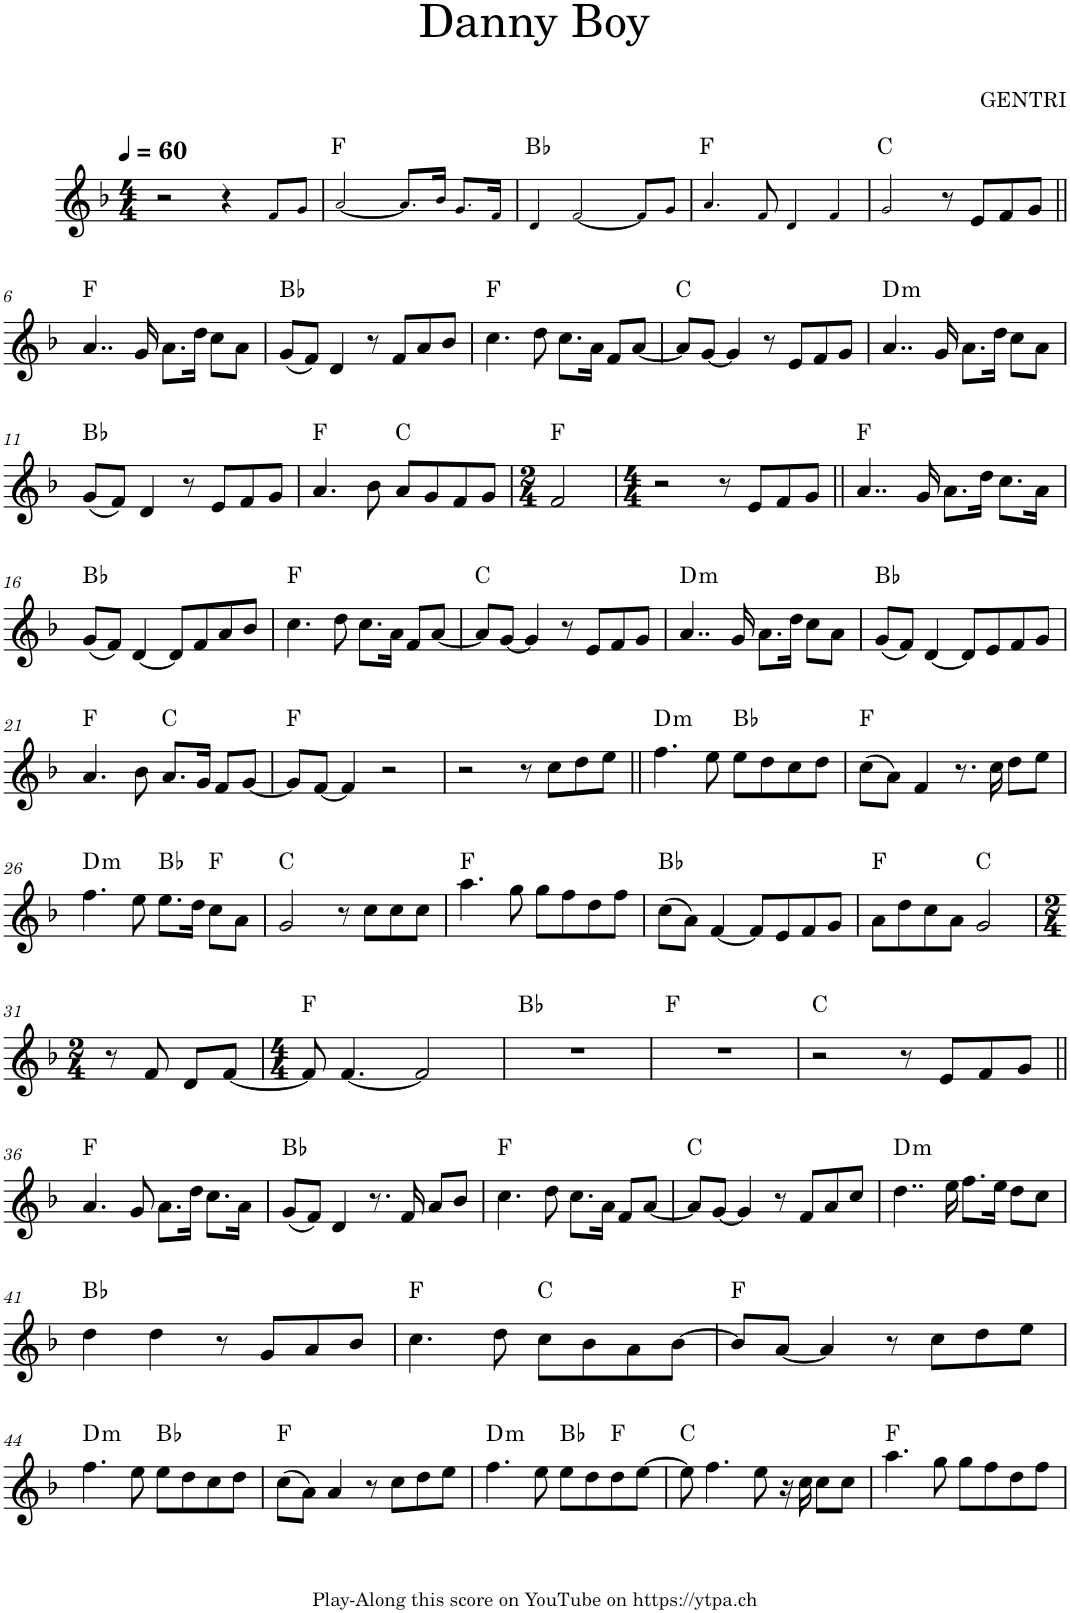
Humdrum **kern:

**kern	**harte
*part1	*part1
*staff1	*
*I"Piano	*
*I'Pno.	*
*clefG2	*
*k[b-]	*
*M4/4	*
*MM60	*
=1	=1
2r	.
4r	.
8f!/L	.
8g!/J	.
=2	=2
[2a!/	F:maj
8.a!/L]	.
16b-!/Jk	.
8.g!/L	.
16f!/Jk	.
=3	=3
4d!/	Bb:maj
[2f!/	.
8f!/L]	.
8g!/J	.
=4	=4
4.a!/	F:maj
8f!/	.
4d!/	.
4f!/	.
=5	=5
2g!/	C:maj
8r	.
8e/L	.
8f/	.
8g/J	.
!!LO:LB:g=z
=6||	=6||
4..a/	F:maj
16g/	.
8.a\L	.
16dd\Jk	.
8cc\L	.
8a\J	.
=7	=7
(8g/L	Bb:maj
8f/J)	.
4d/	.
8r	.
8f/L	.
8a/	.
8b-/J	.
=8	=8
4.cc\	F:maj
8dd\	.
8.cc\L	.
16a\Jk	.
8f/L	.
[8a/J	.
=9	=9
8a/L]	C:maj
[8g/J	.
4g/]	.
8r	.
8e/L	.
8f/	.
8g/J	.
=10	=10
!	!LO:H:kt=m
4..a/	D:min
16g/	.
8.a\L	.
16dd\Jk	.
8cc\L	.
8a\J	.
!!LO:LB:g=z
=11	=11
(8g/L	Bb:maj
8f/J)	.
4d/	.
8r	.
8e/L	.
8f/	.
8g/J	.
=12	=12
4.a/	F:maj
8b-\	.
8a/L	C:maj
8g/	.
8f/	.
8g/J	.
=13	=13
*M2/4	*
2f/	F:maj
=14	=14
*M4/4	*
2r	.
8r	.
8e/L	.
8f/	.
8g/J	.
=15||	=15||
4..a/	F:maj
16g/	.
8.a\L	.
16dd\Jk	.
8.cc\L	.
16a\Jk	.
!!LO:LB:g=z
=16	=16
(8g/L	Bb:maj
8f/J)	.
[4d/	.
8d/L]	.
8f/	.
8a/	.
8b-/J	.
=17	=17
4.cc\	F:maj
8dd\	.
8.cc\L	.
16a\Jk	.
8f/L	.
[8a/J	.
=18	=18
8a/L]	C:maj
[8g/J	.
4g/]	.
8r	.
8e/L	.
8f/	.
8g/J	.
=19	=19
!	!LO:H:kt=m
4..a/	D:min
16g/	.
8.a\L	.
16dd\Jk	.
8cc\L	.
8a\J	.
=20	=20
(8g/L	Bb:maj
8f/J)	.
[4d/	.
8d/L]	.
8e/	.
8f/	.
8g/J	.
!!LO:LB:g=z
=21	=21
4.a/	F:maj
8b-\	.
8.a/L	C:maj
16g/Jk	.
8f/L	.
[8g/J	.
=22	=22
8g/L]	F:maj
[8f/J	.
4f/]	.
2r	.
=23	=23
2r	.
8r	.
8cc\L	.
8dd\	.
8ee\J	.
=24||	=24||
!	!LO:H:kt=m
4.ff\	D:min
8ee\	.
8ee\L	Bb:maj
8dd\	.
8cc\	.
8dd\J	.
=25	=25
(8cc\L	F:maj
8a\J)	.
4f/	.
8.r	.
16cc\	.
8dd\L	.
8ee\J	.
!!LO:LB:g=z
=26	=26
!	!LO:H:kt=m
4.ff\	D:min
8ee\	.
8.ee\L	Bb:maj
16dd\Jk	.
8cc\L	F:maj
8a\J	.
=27	=27
2g/	C:maj
8r	.
8cc\L	.
8cc\	.
8cc\J	.
=28	=28
4.aa\	F:maj
8gg\	.
8gg\L	.
8ff\	.
8dd\	.
8ff\J	.
=29	=29
(8cc\L	Bb:maj
8a\J)	.
[4f/	.
8f/L]	.
8e/	.
8f/	.
8g/J	.
=30	=30
8a\L	F:maj
8dd\	.
8cc\	.
8a\J	.
2g/	C:maj
!!LO:LB:g=z
=31	=31
*M2/4	*
8r	.
8f/	.
8d/L	.
[8f/J	.
=32	=32
*M4/4	*
8f/]	F:maj
[4.f/	.
2f/]	.
=33	=33
1r	Bb:maj
=34	=34
1r	F:maj
=35	=35
2r	C:maj
8r	.
8e/L	.
8f/	.
8g/J	.
!!LO:LB:g=z
=36||	=36||
4.a/	F:maj
8g/	.
8.a\L	.
16dd\Jk	.
8.cc\L	.
16a\Jk	.
=37	=37
(8g/L	Bb:maj
8f/J)	.
4d/	.
8.r	.
16f/	.
8a/L	.
8b-/J	.
=38	=38
4.cc\	F:maj
8dd\	.
8.cc\L	.
16a\Jk	.
8f/L	.
[8a/J	.
=39	=39
8a/L]	C:maj
[8g/J	.
4g/]	.
8r	.
8f/L	.
8a/	.
8cc/J	.
=40	=40
!	!LO:H:kt=m
4..dd\	D:min
16ee\	.
8.ff\L	.
16ee\Jk	.
8dd\L	.
8cc\J	.
!!LO:LB:g=z
=41	=41
4dd\	Bb:maj
4dd\	.
8r	.
8g/L	.
8a/	.
8b-/J	.
=42	=42
4.cc\	F:maj
8dd\	.
8cc\L	C:maj
8b-\	.
8a\	.
[8b-\J	.
=43	=43
8b-/L]	F:maj
[8a/J	.
4a/]	.
8r	.
8cc\L	.
8dd\	.
8ee\J	.
!!LO:LB:g=z
=44	=44
!	!LO:H:kt=m
4.ff\	D:min
8ee\	.
8ee\L	Bb:maj
8dd\	.
8cc\	.
8dd\J	.
=45	=45
(8cc\L	F:maj
8a\J)	.
4a/	.
8r	.
8cc\L	.
8dd\	.
8ee\J	.
=46	=46
!	!LO:H:kt=m
4.ff\	D:min
8ee\	.
8ee\L	Bb:maj
8dd\	.
8dd\	F:maj
[8ee\J	.
=47	=47
8ee\]	C:maj
4.ff\	.
8ee\	.
16r	.
16cc\	.
8cc\L	.
8cc\J	.
=48	=48
4.aa\	F:maj
8gg\	.
8gg\L	.
8ff\	.
8dd\	.
8ff\J	.
=	=
*-	*-
